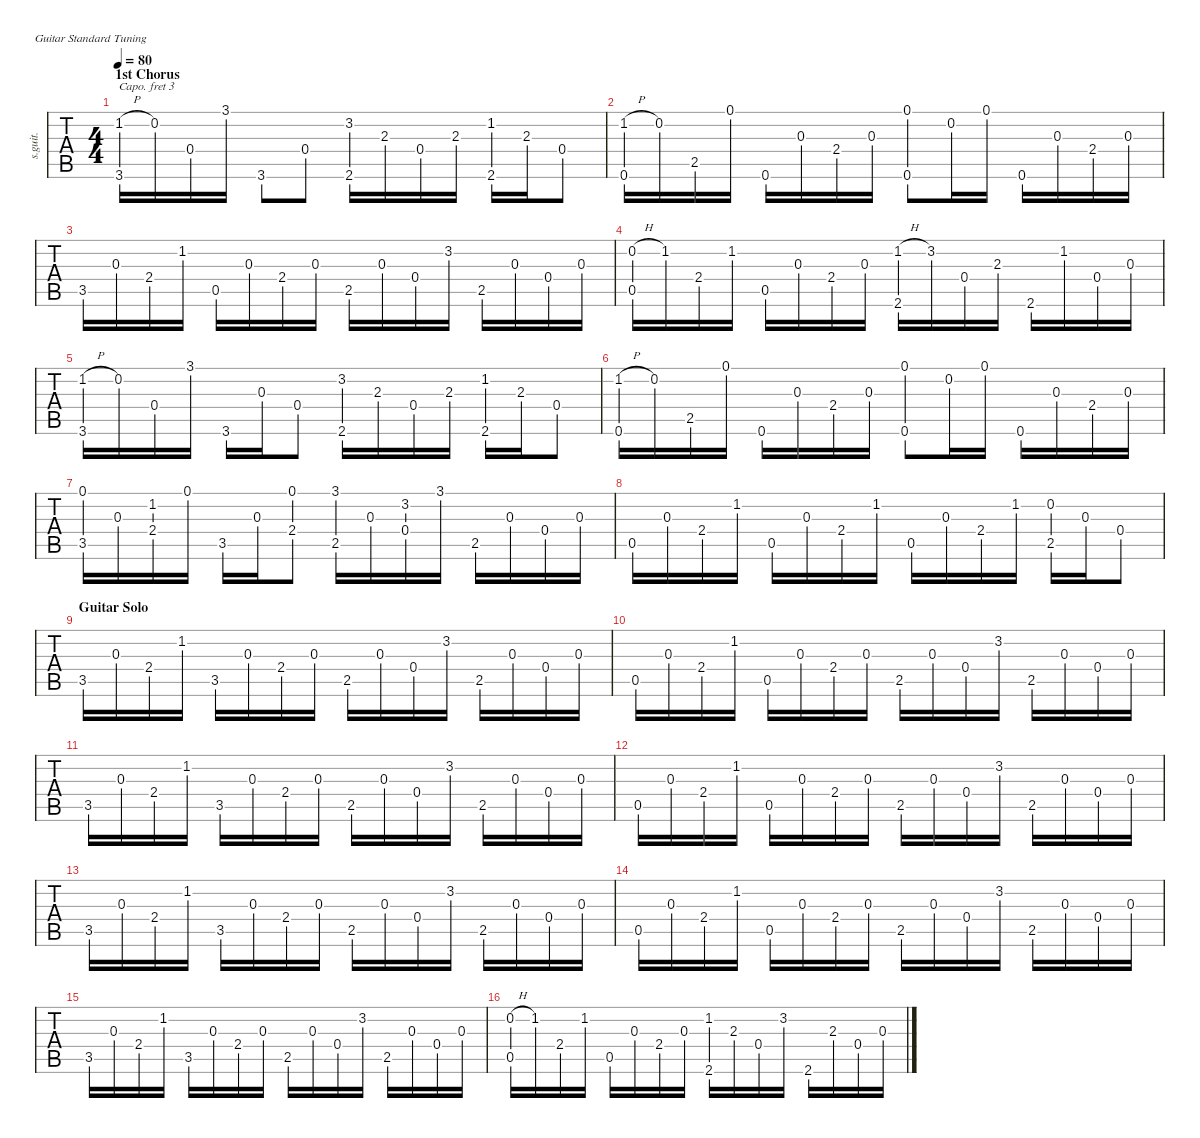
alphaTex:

\defaultSystemsLayout 4
\hideDynamics
\bracketExtendMode nobrackets
\otherSystemsTrackNameOrientation horizontal
\track ("Buckingham 1" "s.guit.") {instrument acousticguitarsteel}
\staff {tabs}
\capo 3
\tuning (E4 B3 G3 D3 A2 E2)
\ts (4 4)
\section ("" "1st Chorus")
\tempo 80
\clef g2
\ks eb
(1.2{h acc b} 3.6{acc b}).16{dy f beam Up} 0.2{acc forcenatural}.16{beam Up} 0.4{acc forcenatural}.16{beam Up} 3.1{acc b}.16{beam Up} 3.6{acc b}.8{beam Up} 0.4{acc forcenatural}.8{beam Up} (3.2{acc forcenatural} 2.6{acc forcenatural}).16{beam Up} 2.3{acc forcenatural}.16{beam Up} 0.4{acc forcenatural}.16{beam Up} 2.3{acc forcenatural}.16{beam Up} (1.2{acc b} 2.6{acc forcenatural}).16{beam Up} 2.3{acc forcenatural}.16{beam Up} 0.4{acc forcenatural}.8{beam Up} |
(1.2{h acc b} 0.6{acc forcenatural}).16{beam Up} 0.2{acc forcenatural}.16{beam Up} 2.5{acc forcenatural}.16{beam Up} 0.1{acc forcenatural}.16{beam Up} 0.6{acc forcenatural}.16{beam Up} 0.3{acc b}.16{beam Up} 2.4{acc forcenatural}.16{beam Up} 0.3{acc b}.16{beam Up} (0.1{acc forcenatural} 0.6{acc forcenatural}).8{beam Up} 0.2{acc forcenatural}.16{beam Up} 0.1{acc forcenatural}.16{beam Up} 0.6{acc forcenatural}.16{beam Up} 0.3{acc b}.16{beam Up} 2.4{acc forcenatural}.16{beam Up} 0.3{acc b}.16{beam Up} |
3.5{acc b}.16{beam Up} 0.3{acc b}.16{beam Up} 2.4{acc forcenatural}.16{beam Up} 1.2{acc b}.16{beam Up} 0.5{acc forcenatural}.16{beam Up} 0.3{acc b}.16{beam Up} 2.4{acc forcenatural}.16{beam Up} 0.3{acc b}.16{beam Up} 2.5{acc forcenatural}.16{beam Up} 0.3{acc b}.16{beam Up} 0.4{acc forcenatural}.16{beam Up} 3.2{acc forcenatural}.16{beam Up} 2.5{acc forcenatural}.16{beam Up} 0.3{acc b}.16{beam Up} 0.4{acc forcenatural}.16{beam Up} 0.3{acc b}.16{beam Up} |
(0.2{h acc forcenatural} 0.5{acc forcenatural}).16{beam Up} 1.2{acc b}.16{beam Up} 2.4{acc forcenatural}.16{beam Up} 1.2{acc b}.16{beam Up} 0.5{acc forcenatural}.16{beam Up} 0.3{acc b}.16{beam Up} 2.4{acc forcenatural}.16{beam Up} 0.3{acc b}.16{beam Up} (1.2{h acc b} 2.6{acc forcenatural}).16{beam Up} 3.2{acc forcenatural}.16{beam Up} 0.4{acc forcenatural}.16{beam Up} 2.3{acc forcenatural}.16{beam Up} 2.6{acc forcenatural}.16{beam Up} 1.2{acc b}.16{beam Up} 0.4{acc forcenatural}.16{beam Up} 0.3{acc b}.16{beam Up} |
(1.2{h acc b} 3.6{acc b}).16{beam Up} 0.2{acc forcenatural}.16{beam Up} 0.4{acc forcenatural}.16{beam Up} 3.1{acc b}.16{beam Up} 3.6{acc b}.16{beam Up} 0.3{acc b}.16{beam Up} 0.4{acc forcenatural}.8{beam Up} (3.2{acc forcenatural} 2.6{acc forcenatural}).16{beam Up} 2.3{acc forcenatural}.16{beam Up} 0.4{acc forcenatural}.16{beam Up} 2.3{acc forcenatural}.16{beam Up} (1.2{acc b} 2.6{acc forcenatural}).16{beam Up} 2.3{acc forcenatural}.16{beam Up} 0.4{acc forcenatural}.8{beam Up} |
(1.2{h acc b} 0.6{acc forcenatural}).16{beam Up} 0.2{acc forcenatural}.16{beam Up} 2.5{acc forcenatural}.16{beam Up} 0.1{acc forcenatural}.16{beam Up} 0.6{acc forcenatural}.16{beam Up} 0.3{acc b}.16{beam Up} 2.4{acc forcenatural}.16{beam Up} 0.3{acc b}.16{beam Up} (0.1{acc forcenatural} 0.6{acc forcenatural}).8{beam Up} 0.2{acc forcenatural}.16{beam Up} 0.1{acc forcenatural}.16{beam Up} 0.6{acc forcenatural}.16{beam Up} 0.3{acc b}.16{beam Up} 2.4{acc forcenatural}.16{beam Up} 0.3{acc b}.16{beam Up} |
(0.1{acc forcenatural} 3.5{acc b}).16{beam Down} 0.3{acc b}.16{beam Down} (1.2{acc b} 2.4{acc forcenatural}).16{beam Down} 0.1{acc forcenatural}.16{beam Down} 3.5{acc b}.16{beam Down} 0.3{acc b}.16{beam Down} (0.1{acc forcenatural} 2.4{acc forcenatural}).8{beam Down} (3.1{acc b} 2.5{acc forcenatural}).16{beam Down} 0.3{acc b}.16{beam Down} (3.2{acc forcenatural} 0.4{acc forcenatural}).16{beam Down} 3.1{acc b}.16{beam Down} 2.5{acc forcenatural}.16{beam Up} 0.3{acc b}.16{beam Up} 0.4{acc forcenatural}.16{beam Up} 0.3{acc b}.16{beam Up} |
0.5{acc forcenatural}.16{beam Up} 0.3{acc b}.16{beam Up} 2.4{acc forcenatural}.16{beam Up} 1.2{acc b}.16{beam Up} 0.5{acc forcenatural}.16{beam Up} 0.3{acc b}.16{beam Up} 2.4{acc forcenatural}.16{beam Up} 1.2{acc b}.16{beam Up} 0.5{acc forcenatural}.16{beam Up} 0.3{acc b}.16{beam Up} 2.4{acc forcenatural}.16{beam Up} 1.2{acc b}.16{beam Up} (0.2{acc forcenatural} 2.5{acc forcenatural}).16{beam Up} 0.3{acc b}.16{beam Up} 0.4{acc forcenatural}.8{beam Up} |
\section ("" "Guitar Solo")
3.5{acc b}.16{beam Up} 0.3{acc b}.16{beam Up} 2.4{acc forcenatural}.16{beam Up} 1.2{acc b}.16{beam Up} 3.5{acc b}.16{beam Up} 0.3{acc b}.16{beam Up} 2.4{acc forcenatural}.16{beam Up} 0.3{acc b}.16{beam Up} 2.5{acc forcenatural}.16{beam Up} 0.3{acc b}.16{beam Up} 0.4{acc forcenatural}.16{beam Up} 3.2{acc forcenatural}.16{beam Up} 2.5{acc forcenatural}.16{beam Up} 0.3{acc b}.16{beam Up} 0.4{acc forcenatural}.16{beam Up} 0.3{acc b}.16{beam Up} |
0.5{acc forcenatural}.16{beam Up} 0.3{acc b}.16{beam Up} 2.4{acc forcenatural}.16{beam Up} 1.2{acc b}.16{beam Up} 0.5{acc forcenatural}.16{beam Up} 0.3{acc b}.16{beam Up} 2.4{acc forcenatural}.16{beam Up} 0.3{acc b}.16{beam Up} 2.5{acc forcenatural}.16{beam Up} 0.3{acc b}.16{beam Up} 0.4{acc forcenatural}.16{beam Up} 3.2{acc forcenatural}.16{beam Up} 2.5{acc forcenatural}.16{beam Up} 0.3{acc b}.16{beam Up} 0.4{acc forcenatural}.16{beam Up} 0.3{acc b}.16{beam Up} |
3.5{acc b}.16{beam Up} 0.3{acc b}.16{beam Up} 2.4{acc forcenatural}.16{beam Up} 1.2{acc b}.16{beam Up} 3.5{acc b}.16{beam Up} 0.3{acc b}.16{beam Up} 2.4{acc forcenatural}.16{beam Up} 0.3{acc b}.16{beam Up} 2.5{acc forcenatural}.16{beam Up} 0.3{acc b}.16{beam Up} 0.4{acc forcenatural}.16{beam Up} 3.2{acc forcenatural}.16{beam Up} 2.5{acc forcenatural}.16{beam Up} 0.3{acc b}.16{beam Up} 0.4{acc forcenatural}.16{beam Up} 0.3{acc b}.16{beam Up} |
0.5{acc forcenatural}.16{beam Up} 0.3{acc b}.16{beam Up} 2.4{acc forcenatural}.16{beam Up} 1.2{acc b}.16{beam Up} 0.5{acc forcenatural}.16{beam Up} 0.3{acc b}.16{beam Up} 2.4{acc forcenatural}.16{beam Up} 0.3{acc b}.16{beam Up} 2.5{acc forcenatural}.16{beam Up} 0.3{acc b}.16{beam Up} 0.4{acc forcenatural}.16{beam Up} 3.2{acc forcenatural}.16{beam Up} 2.5{acc forcenatural}.16{beam Up} 0.3{acc b}.16{beam Up} 0.4{acc forcenatural}.16{beam Up} 0.3{acc b}.16{beam Up} |
3.5{acc b}.16{beam Up} 0.3{acc b}.16{beam Up} 2.4{acc forcenatural}.16{beam Up} 1.2{acc b}.16{beam Up} 3.5{acc b}.16{beam Up} 0.3{acc b}.16{beam Up} 2.4{acc forcenatural}.16{beam Up} 0.3{acc b}.16{beam Up} 2.5{acc forcenatural}.16{beam Up} 0.3{acc b}.16{beam Up} 0.4{acc forcenatural}.16{beam Up} 3.2{acc forcenatural}.16{beam Up} 2.5{acc forcenatural}.16{beam Up} 0.3{acc b}.16{beam Up} 0.4{acc forcenatural}.16{beam Up} 0.3{acc b}.16{beam Up} |
0.5{acc forcenatural}.16{beam Up} 0.3{acc b}.16{beam Up} 2.4{acc forcenatural}.16{beam Up} 1.2{acc b}.16{beam Up} 0.5{acc forcenatural}.16{beam Up} 0.3{acc b}.16{beam Up} 2.4{acc forcenatural}.16{beam Up} 0.3{acc b}.16{beam Up} 2.5{acc forcenatural}.16{beam Up} 0.3{acc b}.16{beam Up} 0.4{acc forcenatural}.16{beam Up} 3.2{acc forcenatural}.16{beam Up} 2.5{acc forcenatural}.16{beam Up} 0.3{acc b}.16{beam Up} 0.4{acc forcenatural}.16{beam Up} 0.3{acc b}.16{beam Up} |
3.5{acc b}.16{beam Up} 0.3{acc b}.16{beam Up} 2.4{acc forcenatural}.16{beam Up} 1.2{acc b}.16{beam Up} 3.5{acc b}.16{beam Up} 0.3{acc b}.16{beam Up} 2.4{acc forcenatural}.16{beam Up} 0.3{acc b}.16{beam Up} 2.5{acc forcenatural}.16{beam Up} 0.3{acc b}.16{beam Up} 0.4{acc forcenatural}.16{beam Up} 3.2{acc forcenatural}.16{beam Up} 2.5{acc forcenatural}.16{beam Up} 0.3{acc b}.16{beam Up} 0.4{acc forcenatural}.16{beam Up} 0.3{acc b}.16{beam Up} |
(0.2{h acc forcenatural} 0.5{acc forcenatural}).16{beam Up} 1.2{acc b}.16{beam Up} 2.4{acc forcenatural}.16{beam Up} 1.2{acc b}.16{beam Up} 0.5{acc forcenatural}.16{beam Up} 0.3{acc b}.16{beam Up} 2.4{acc forcenatural}.16{beam Up} 0.3{acc b}.16{beam Up} (1.2{acc b} 2.6{acc forcenatural}).16{beam Up} 2.3{acc forcenatural}.16{beam Up} 0.4{acc forcenatural}.16{beam Up} 3.2{acc forcenatural}.16{beam Up} 2.6{acc forcenatural}.16{beam Up} 2.3{acc forcenatural}.16{beam Up} 0.4{acc forcenatural}.16{beam Up} 0.3{acc b}.16{beam Up}
